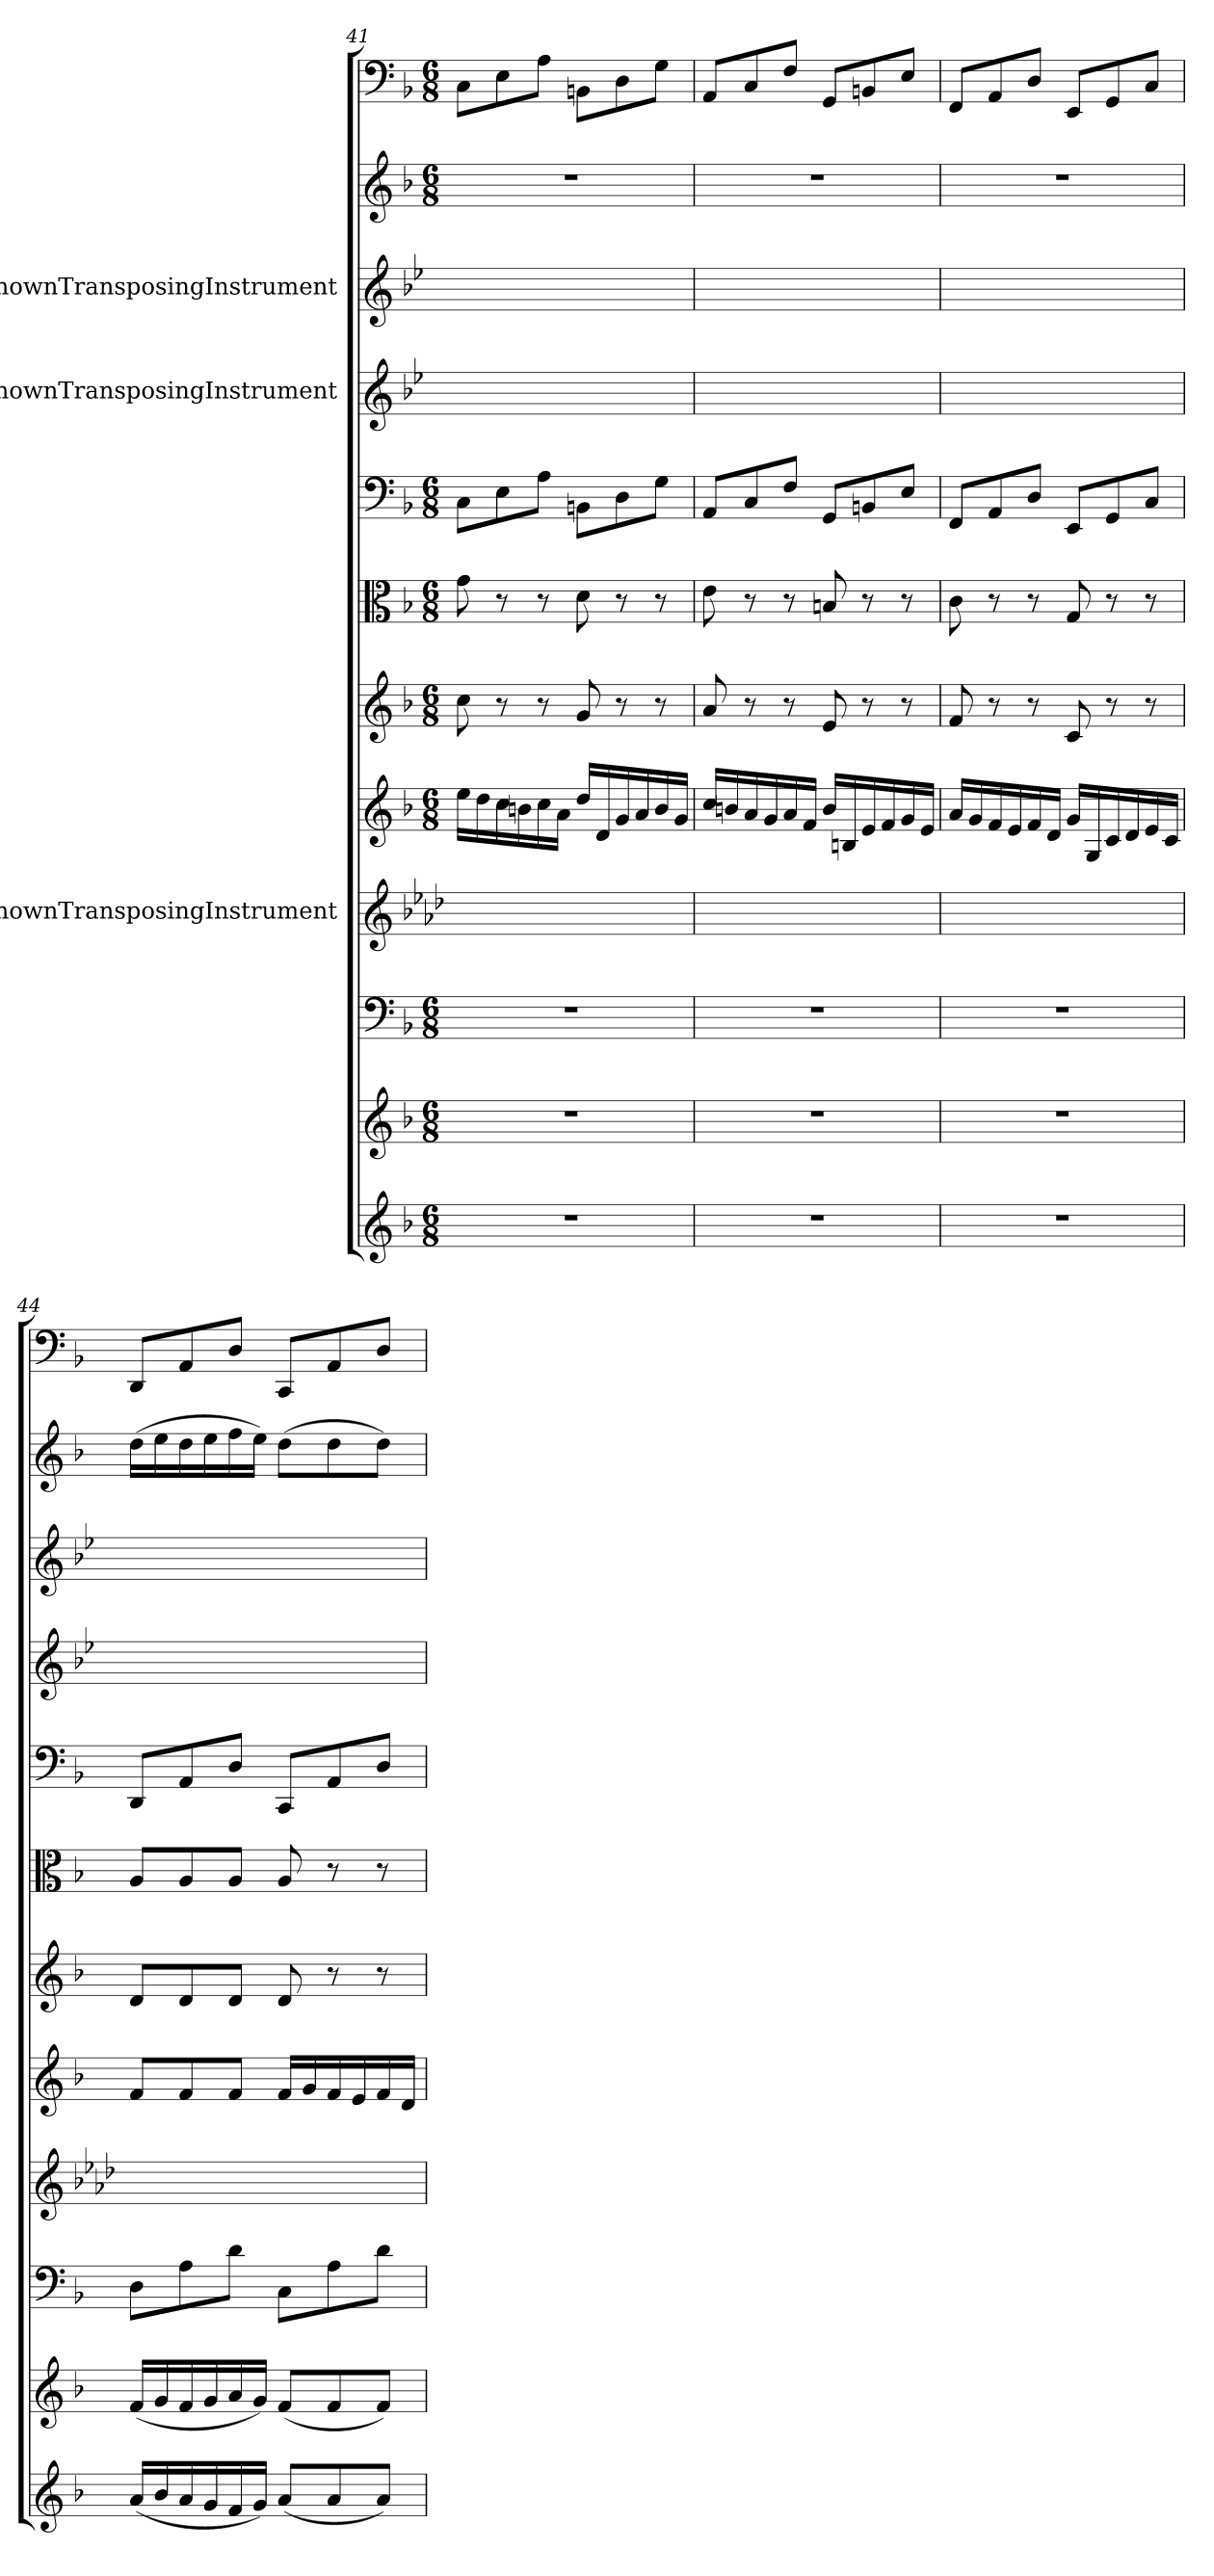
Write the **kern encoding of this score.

**kern	**kern	**kern	**kern	**kern	**kern	**kern	**kern	**kern	**kern	**kern	**kern
*part12	*part11	*part10	*part9	*part8	*part7	*part6	*part5	*part4	*part3	*part2	*part1
*staff12	*staff11	*staff10	*staff9	*staff8	*staff7	*staff6	*staff5	*staff4	*staff3	*staff2	*staff1
*	*	*	*I"UnknownTransposingInstrument	*	*	*	*	*I"UnknownTransposingInstrument	*I"UnknownTransposingInstrument	*	*
*clefG2	*clefG2	*clefF4	*clefG2	*clefG2	*clefG2	*clefC3	*clefF4	*clefG2	*clefG2	*clefG2	*clefF4
*	*	*	*ITrd2c3	*	*	*	*	*ITrd-4c-7	*ITrd-4c-7	*	*
*k[b-]	*k[b-]	*k[b-]	*k[b-]	*k[b-]	*k[b-]	*k[b-]	*k[b-]	*k[b-]	*k[b-]	*k[b-]	*k[b-]
*F:	*F:	*F:	*	*F:	*F:	*F:	*F:	*	*	*F:	*F:
*M6/8	*M6/8	*M6/8	*	*M6/8	*M6/8	*M6/8	*M6/8	*	*	*M6/8	*M6/8
=41	=41	=41	=41	=41	=41	=41	=41	=41	=41	=41	=41
2.r	2.r	2.r	2.r	16ee\LL	8cc\	8g\	8C\L	2.r	2.r	2.r	8C\L
.	.	.	.	16dd\	.	.	.	.	.	.	.
.	.	.	.	16cc\	8r	8r	8E\	.	.	.	8E\
.	.	.	.	16bn\	.	.	.	.	.	.	.
.	.	.	.	16cc\	8r	8r	8A\J	.	.	.	8A\J
.	.	.	.	16a\JJ	.	.	.	.	.	.	.
.	.	.	.	16dd/LL	8g/	8d\	8BBn\L	.	.	.	8BBn\L
.	.	.	.	16d/	.	.	.	.	.	.	.
.	.	.	.	16g/	8r	8r	8D\	.	.	.	8D\
.	.	.	.	16a/	.	.	.	.	.	.	.
.	.	.	.	16b/	8r	8r	8G\J	.	.	.	8G\J
.	.	.	.	16g/JJ	.	.	.	.	.	.	.
=42	=42	=42	=42	=42	=42	=42	=42	=42	=42	=42	=42
2.r	2.r	2.r	2.r	16cc/LL	8a/	8e\	8AA/L	2.r	2.r	2.r	8AA/L
.	.	.	.	16bn/	.	.	.	.	.	.	.
.	.	.	.	16a/	8r	8r	8C/	.	.	.	8C/
.	.	.	.	16g/	.	.	.	.	.	.	.
.	.	.	.	16a/	8r	8r	8F/J	.	.	.	8F/J
.	.	.	.	16f/JJ	.	.	.	.	.	.	.
.	.	.	.	16b/LL	8e/	8Bn/	8GG/L	.	.	.	8GG/L
.	.	.	.	16Bn/	.	.	.	.	.	.	.
.	.	.	.	16e/	8r	8r	8BBn/	.	.	.	8BBn/
.	.	.	.	16f/	.	.	.	.	.	.	.
.	.	.	.	16g/	8r	8r	8E/J	.	.	.	8E/J
.	.	.	.	16e/JJ	.	.	.	.	.	.	.
=43	=43	=43	=43	=43	=43	=43	=43	=43	=43	=43	=43
2.r	2.r	2.r	2.r	16a/LL	8f/	8c\	8FF/L	2.r	2.r	2.r	8FF/L
.	.	.	.	16g/	.	.	.	.	.	.	.
.	.	.	.	16f/	8r	8r	8AA/	.	.	.	8AA/
.	.	.	.	16e/	.	.	.	.	.	.	.
.	.	.	.	16f/	8r	8r	8D/J	.	.	.	8D/J
.	.	.	.	16d/JJ	.	.	.	.	.	.	.
.	.	.	.	16g/LL	8c/	8G/	8EE/L	.	.	.	8EE/L
.	.	.	.	16G/	.	.	.	.	.	.	.
.	.	.	.	16c/	8r	8r	8GG/	.	.	.	8GG/
.	.	.	.	16d/	.	.	.	.	.	.	.
.	.	.	.	16e/	8r	8r	8C/J	.	.	.	8C/J
.	.	.	.	16c/JJ	.	.	.	.	.	.	.
=44	=44	=44	=44	=44	=44	=44	=44	=44	=44	=44	=44
(16a/LL	(16f/LL	8D\L	2.r	8f/L	8d/L	8A/L	8DD/L	2.r	2.r	(16dd\LL	8DD/L
16b-/	16g/	.	.	.	.	.	.	.	.	16ee\	.
16a/	16f/	8A\	.	8f/	8d/	8A/	8AA/	.	.	16dd\	8AA/
16g/	16g/	.	.	.	.	.	.	.	.	16ee\	.
16f/	16a/	8d\J	.	8f/J	8d/J	8A/J	8D/J	.	.	16ff\	8D/J
16g/JJ)	16g/JJ)	.	.	.	.	.	.	.	.	16ee\JJ)	.
(8a/L	(8f/L	8C\L	.	16f/LL	8d/	8A/	8CC/L	.	.	(8dd\L	8CC/L
.	.	.	.	16g/	.	.	.	.	.	.	.
8a/	8f/	8A\	.	16f/	8r	8r	8AA/	.	.	8dd\	8AA/
.	.	.	.	16e/	.	.	.	.	.	.	.
8a/J)	8f/J)	8d\J	.	16f/	8r	8r	8D/J	.	.	8dd\J)	8D/J
.	.	.	.	16d/JJ	.	.	.	.	.	.	.
=	=	=	=	=	=	=	=	=	=	=	=
*-	*-	*-	*-	*-	*-	*-	*-	*-	*-	*-	*-
